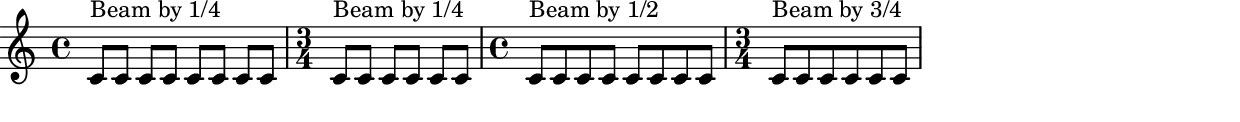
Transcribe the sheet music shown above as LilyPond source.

%% Generated by lilypond-book
%% Options: [exampleindent=10.16\mm,indent=0\mm,line-width=160\mm,paper-height=845.047\pt,paper-width=597.508\pt,papersize='(cons (* 597.508 pt) (* 845.047 pt))]
\include "lilypond-book-preamble.ly"


% ****************************************************************
% Start cut-&-pastable-section
% ****************************************************************

#(ly:set-option 'eps-box-padding 3.000000)



\paper {
  #(set-paper-size '(cons (* 597.508 pt) (* 845.047 pt)))
  indent = 0\mm
  line-width = 160\mm
  % offset the left padding, also add 1mm as lilypond creates cropped
  % images with a little space on the right
  line-width = #(- line-width (* mm  3.000000) (* mm 1))
}

\layout {
  
}




% ****************************************************************
% ly snippet:
% ****************************************************************
\sourcefilename "/lilypond-2.25.16/input/regression/multiple-time-sig-settings.ly"
\sourcefileline 0
\version "2.19.40"

\header {
  texidoc = "
Multiple overrides to the default time signature settings can be
added.  In this example, notes should be beamed as indicated
by the markups.
"
}

\new Staff{
  \relative c' {
    \overrideTimeSignatureSettings
      #'(4 . 4)  % time signature fraction
      #'(1 . 4)  % base moment fraction
      1,1,1,1        % beatStructure
      #'()       % beamExceptions
    \overrideTimeSignatureSettings
      #'(3 . 4)  % time signature fraction
      #'(1 . 4)  % base moment fraction
      1,1,1        % beatStructure
      #'()       % beamExceptions
    \time 4/4
    c8^\markup {"Beam by 1/4"} c c c c c c c |
    \time 3/4
    c8^\markup {"Beam by 1/4"} c c c c c |
    \revertTimeSignatureSettings #'(4 . 4)
    \revertTimeSignatureSettings #'(3 . 4)
    \time 4/4
    c8^\markup {"Beam by 1/2"} c c c c c c c |
    \time 3/4
    c8^\markup {"Beam by 3/4"} c c c c c |
  }
}



% ****************************************************************
% end ly snippet
% ****************************************************************
